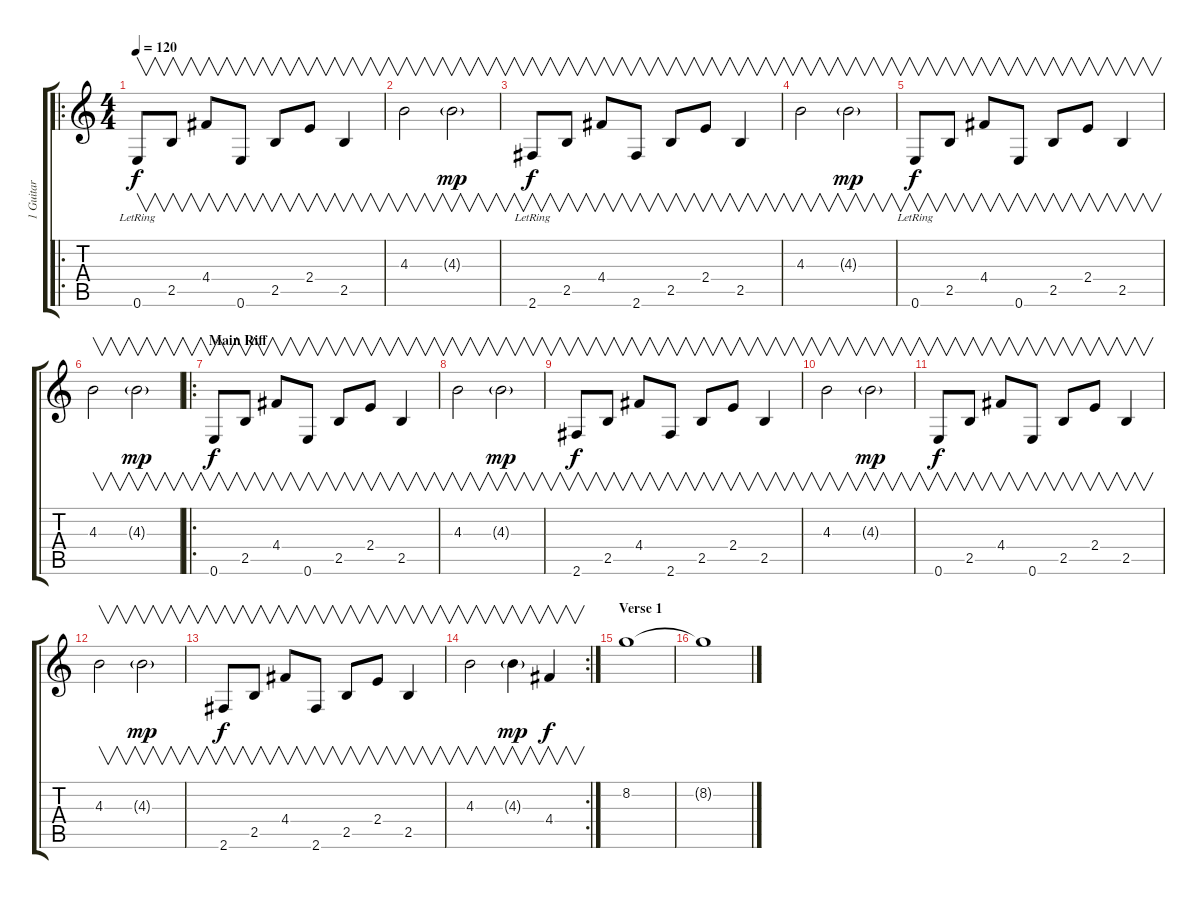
\track ("1 Guitar" "1 Guitar") {instrument electricguitarclean}
\staff {score tabs}
\tuning (E4 B3 G3 D3 A2 E2) {hide}
\ro
\ts (4 4)
\tempo 120
\clef g2
\ks c
0.6{lr}.8{v dy f instrument electricguitarclean} 2.5.8{v} 4.4.8{v} 0.6.8{v} 2.5.8{v} 2.4.8{v} 2.5.4{v} |
4.3.2{v} 4.3{g}.2{v dy mp} |
2.6{lr}.8{v dy f} 2.5.8{v} 4.4.8{v} 2.6.8{v} 2.5.8{v} 2.4.8{v} 2.5.4{v} |
4.3.2{v} 4.3{g}.2{v dy mp} |
0.6{lr}.8{v dy f} 2.5.8{v} 4.4.8{v} 0.6.8{v} 2.5.8{v} 2.4.8{v} 2.5.4{v} |
4.3.2{v} 4.3{g}.2{v dy mp} |
\ro
\section ("" "Main Riff")
0.6.8{v dy f} 2.5.8{v} 4.4.8{v} 0.6.8{v} 2.5.8{v} 2.4.8{v} 2.5.4{v} |
4.3.2{v} 4.3{g}.2{v dy mp} |
2.6.8{v dy f} 2.5.8{v} 4.4.8{v} 2.6.8{v} 2.5.8{v} 2.4.8{v} 2.5.4{v} |
4.3.2{v} 4.3{g}.2{v dy mp} |
0.6.8{v dy f} 2.5.8{v} 4.4.8{v} 0.6.8{v} 2.5.8{v} 2.4.8{v} 2.5.4{v} |
4.3.2{v} 4.3{g}.2{v dy mp} |
2.6.8{v dy f} 2.5.8{v} 4.4.8{v} 2.6.8{v} 2.5.8{v} 2.4.8{v} 2.5.4{v} |
\rc 2
4.3.2{v} 4.3{g}.4{v dy mp} 4.4.4{v dy f} |
\section ("" "Verse 1")
8.2.1{instrument overdrivenguitar} |
8.2{t}.1
